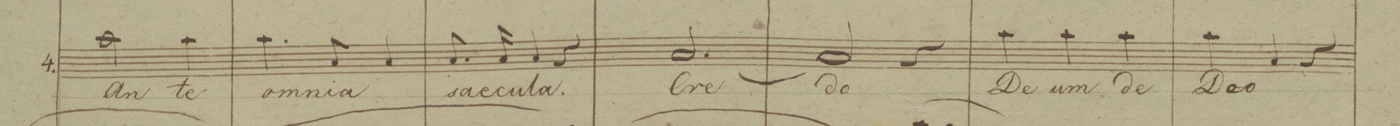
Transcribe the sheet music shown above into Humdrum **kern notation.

**kern	**text	**text	**dynam
*I"4.	*	*	*
*clefF4	*	*	*
*k[b-]	*	*	*
*M3/4	*	*	*
2c\	an-	an-	.
4c\	-te	-te	.
=30	=30	=30	=30
4.c\	om-	om-	.
8C/	-ni-	-ni-	.
4C/	-a	-a	.
=31	=31	=31	=31
8.C/	sae-	sae-	.
16C/	-cu-	-cu-	.
4C/	-la	-la	.
4r	.	.	.
=32	=32	=32	=32
*2\right	*	*	*
[2.C/	Cre-	Cre-	.
=33	=33	=33	=33
2C/]	-do	-do	.
4r	.	.	.
=34	=34	=34	=34
4c\	De-	De-	.
4c\	-um	-um	.
4c\	de	de	.
=35	=35	=35	=35
4c\	De-	De-	.
4C/	-o	-o	.
4r	.	de	.
=36	=36	=36	=36
*-	*-	*-	*-
